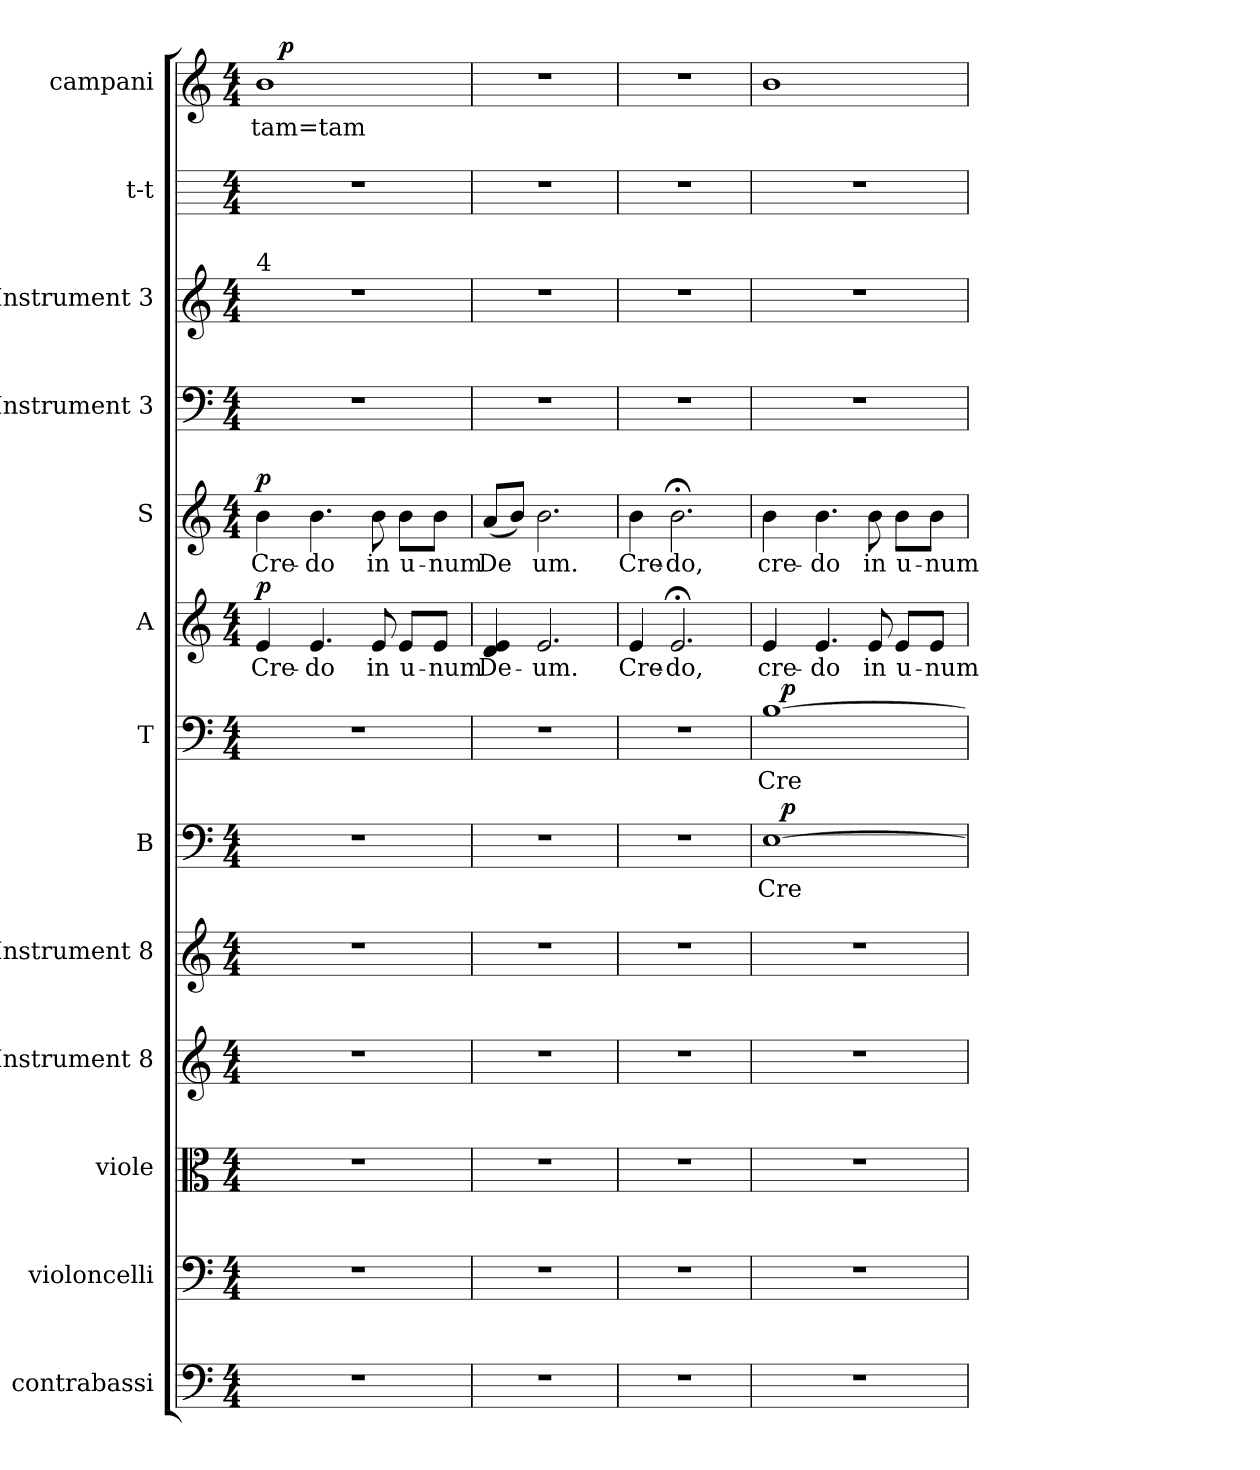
**kern	**kern	**kern	**kern	**kern	**kern	**text	**dynam	**kern	**text	**dynam	**kern	**text	**dynam	**kern	**text	**dynam	**kern	**kern	**kern	**kern	**text	**dynam
*part13	*part12	*part11	*part10	*part9	*part8	*part8	*part8	*part7	*part7	*part7	*part6	*part6	*part6	*part5	*part5	*part5	*part4	*part3	*part2	*part1	*part1	*part1
*staff13	*staff12	*staff11	*staff10	*staff9	*staff8	*staff8	*staff8	*staff7	*staff7	*staff7	*staff6	*staff6	*staff6	*staff5	*staff5	*staff5	*staff4	*staff3	*staff2	*staff1	*staff1	*staff1
*I"contrabassi	*I"violoncelli	*I"viole	*I"Instrument 8	*I"Instrument 8	*I"B	*	*	*I"T	*	*	*I"A	*	*	*I"S	*	*	*I"Instrument 3	*I"Instrument 3	*I"t-t	*I"campani	*	*
*I'cb	*I'vc	*	*	*	*I'B	*	*	*I'T	*	*	*I'A	*	*	*I'S	*	*	*	*	*I't-t	*I'camp	*	*
!!LO:PB:g=z
*stria5	*stria5	*stria5	*stria5	*stria5	*stria5	*	*	*stria5	*	*	*stria5	*	*	*stria5	*	*	*stria5	*stria5	*stria5	*stria5	*	*
*clefF4	*clefF4	*clefC3	*clefG2	*clefG2	*clefF4	*	*	*clefF4	*	*	*clefG2	*	*	*clefG2	*	*	*clefF4	*clefG2	*	*clefG2	*	*
*ITrd7c12	*	*	*	*	*	*	*	*	*	*	*	*	*	*	*	*	*	*	*	*	*	*
*k[]	*k[]	*k[]	*k[]	*k[]	*k[]	*	*	*k[]	*	*	*k[]	*	*	*k[]	*	*	*k[]	*k[]	*k[]	*k[]	*	*
*C:	*C:	*C:	*C:	*C:	*C:	*	*	*C:	*	*	*C:	*	*	*C:	*	*	*C:	*C:	*C:	*C:	*	*
*M4/4	*M4/4	*M4/4	*M4/4	*M4/4	*M4/4	*	*	*M4/4	*	*	*M4/4	*	*	*M4/4	*	*	*M4/4	*M4/4	*M4/4	*M4/4	*	*
=1	=1	=1	=1	=1	=1	=1	=1	=1	=1	=1	=1	=1	=1	=1	=1	=1	=1	=1	=1	=1	=1	=1
!	!	!	!	!	!	!	!	!	!	!	!	!	!	!	!	!	!	!	!	!LO:TX:a:t=Moderato 9 4	!	!
!	!	!	!	!	!	!	!	!	!	!	!	!	!	!	!	!	!	!LO:TX:a:t=4	!	!	!	!
!	!	!	!	!	!	!	!	!	!	!	!	!LO:LY:b	!LO:DY:a	!	!LO:LY:b	!LO:DY:a	!	!	!	!	!LO:LY:b:rj	!
*	*	*	*	*	*	*	*	*	*	*	*	*	*	*	*	*	*	*	*	*^	*	*
1r	1r	1r	1r	1r	1r	.	.	1r	.	.	4e/	Cre-	p	4b\	Cre-	p	1r	1r	1r	1b	16.ryy	tam=tam-	.
!	!	!	!	!	!	!	!	!	!	!	!	!	!	!	!	!	!	!	!	!	!	!	!LO:DY:b
.	.	.	.	.	.	.	.	.	.	.	.	.	.	.	.	.	.	.	.	.	2ryy	.	p
!	!	!	!	!	!	!	!	!	!	!	!	!LO:LY:b	!	!	!LO:LY:b	!	!	!	!	!	!	!	!
.	.	.	.	.	.	.	.	.	.	.	4.e/	-do	.	4.b\	-do	.	.	.	.	.	.	.	.
.	.	.	.	.	.	.	.	.	.	.	.	.	.	.	.	.	.	.	.	.	4ryy	.	.
!	!	!	!	!	!	!	!	!	!	!	!	!LO:LY:b	!	!	!LO:LY:b	!	!	!	!	!	!	!	!
.	.	.	.	.	.	.	.	.	.	.	8e/	in	.	8b\	in	.	.	.	.	.	.	.	.
!	!	!	!	!	!	!	!	!	!	!	!	!LO:LY:b	!	!	!LO:LY:b	!	!	!	!	!	!	!	!
.	.	.	.	.	.	.	.	.	.	.	8e/L	u-	.	8b\L	u-	.	.	.	.	.	.	.	.
.	.	.	.	.	.	.	.	.	.	.	.	.	.	.	.	.	.	.	.	.	8ryy	.	.
!	!	!	!	!	!	!	!	!	!	!	!	!LO:LY:b	!	!	!LO:LY:b	!	!	!	!	!	!	!	!
.	.	.	.	.	.	.	.	.	.	.	8e/J	-num	.	8b\J	-num	.	.	.	.	.	.	.	.
.	.	.	.	.	.	.	.	.	.	.	.	.	.	.	.	.	.	.	.	.	32ryy	.	.
=2	=2	=2	=2	=2	=2	=2	=2	=2	=2	=2	=2	=2	=2	=2	=2	=2	=2	=2	=2	=2	=2	=2	=2
!	!	!	!	!	!	!	!	!	!	!	!	!LO:LY:b	!	!	!LO:LY:b	!	!	!	!	!	!	!	!
*	*	*	*	*	*	*	*	*	*	*	*	*	*	*	*	*	*	*	*	*v	*v	*	*
1r	1r	1r	1r	1r	1r	.	.	1r	.	.	4d/ 4e/	De-	.	(<8a/L	De-	.	1r	1r	1r	1r	.	.
!	!	!	!	!	!	!	!	!	!	!	!	!	!	!	!LO:LY:b	!	!	!	!	!	!	!
.	.	.	.	.	.	.	.	.	.	.	.	.	.	8b/J)	--	.	.	.	.	.	.	.
!	!	!	!	!	!	!	!	!	!	!	!	!LO:LY:b	!	!	!LO:LY:b	!	!	!	!	!	!	!
.	.	.	.	.	.	.	.	.	.	.	2.e/	-um.	.	2.b\	-um.	.	.	.	.	.	.	.
=3	=3	=3	=3	=3	=3	=3	=3	=3	=3	=3	=3	=3	=3	=3	=3	=3	=3	=3	=3	=3	=3	=3
!	!	!	!	!	!	!	!	!	!	!	!	!LO:LY:b	!	!	!LO:LY:b	!	!	!	!	!	!	!
1r	1r	1r	1r	1r	1r	.	.	1r	.	.	4e/	Cre-	.	4b\	Cre-	.	1r	1r	1r	1r	.	.
!	!	!	!	!	!	!	!	!	!	!	!	!LO:LY:b	!	!	!LO:LY:b	!	!	!	!	!	!	!
.	.	.	.	.	.	.	.	.	.	.	2.e;</	-do,	.	2.b;<\	-do,	.	.	.	.	.	.	.
=4!	=4!	=4!	=4!	=4!	=4!	=4!	=4!	=4!	=4!	=4!	=4!	=4!	=4!	=4!	=4!	=4!	=4!	=4!	=4!	=4!	=4!	=4!
!	!	!	!	!	!	!LO:LY:b:cj	!	!	!LO:LY:b:cj	!	!	!LO:LY:b	!	!	!LO:LY:b	!	!	!	!	!	!LO:LY:b:rj	!
*	*	*	*	*	*^	*	*	*^	*	*	*	*	*	*	*	*	*	*	*	*	*	*
1r	1r	1r	1r	1r	[>1E	16ryy	Cre-	.	[>1B	16ryy	Cre-	.	4e/	cre-	.	4b\	cre-	.	1r	1r	1r	1b	--	.
!	!	!	!	!	!	!	!	!LO:DY:a	!	!	!	!LO:DY:a	!	!	!	!	!	!	!	!	!	!	!	!
.	.	.	.	.	.	2...ryy	.	p	.	2...ryy	.	p	.	.	.	.	.	.	.	.	.	.	.	.
!	!	!	!	!	!	!	!	!	!	!	!	!	!	!LO:LY:b	!	!	!LO:LY:b	!	!	!	!	!	!	!
.	.	.	.	.	.	.	.	.	.	.	.	.	4.e/	-do	.	4.b\	-do	.	.	.	.	.	.	.
!	!	!	!	!	!	!	!	!	!	!	!	!	!	!LO:LY:b	!	!	!LO:LY:b	!	!	!	!	!	!	!
.	.	.	.	.	.	.	.	.	.	.	.	.	8e/	in	.	8b\	in	.	.	.	.	.	.	.
!	!	!	!	!	!	!	!	!	!	!	!	!	!	!LO:LY:b	!	!	!LO:LY:b	!	!	!	!	!	!	!
.	.	.	.	.	.	.	.	.	.	.	.	.	8e/L	u-	.	8b\L	u-	.	.	.	.	.	.	.
!	!	!	!	!	!	!	!	!	!	!	!	!	!	!LO:LY:b	!	!	!LO:LY:b	!	!	!	!	!	!	!
.	.	.	.	.	.	.	.	.	.	.	.	.	8e/J	-num	.	8b\J	-num	.	.	.	.	.	.	.
*	*	*	*	*	*v	*v	*	*	*	*	*	*	*	*	*	*	*	*	*	*	*	*	*	*
*	*	*	*	*	*	*	*	*v	*v	*	*	*	*	*	*	*	*	*	*	*	*	*	*
=	=	=	=	=	=	=	=	=	=	=	=	=	=	=	=	=	=	=	=	=	=	=
*-	*-	*-	*-	*-	*-	*-	*-	*-	*-	*-	*-	*-	*-	*-	*-	*-	*-	*-	*-	*-	*-	*-
